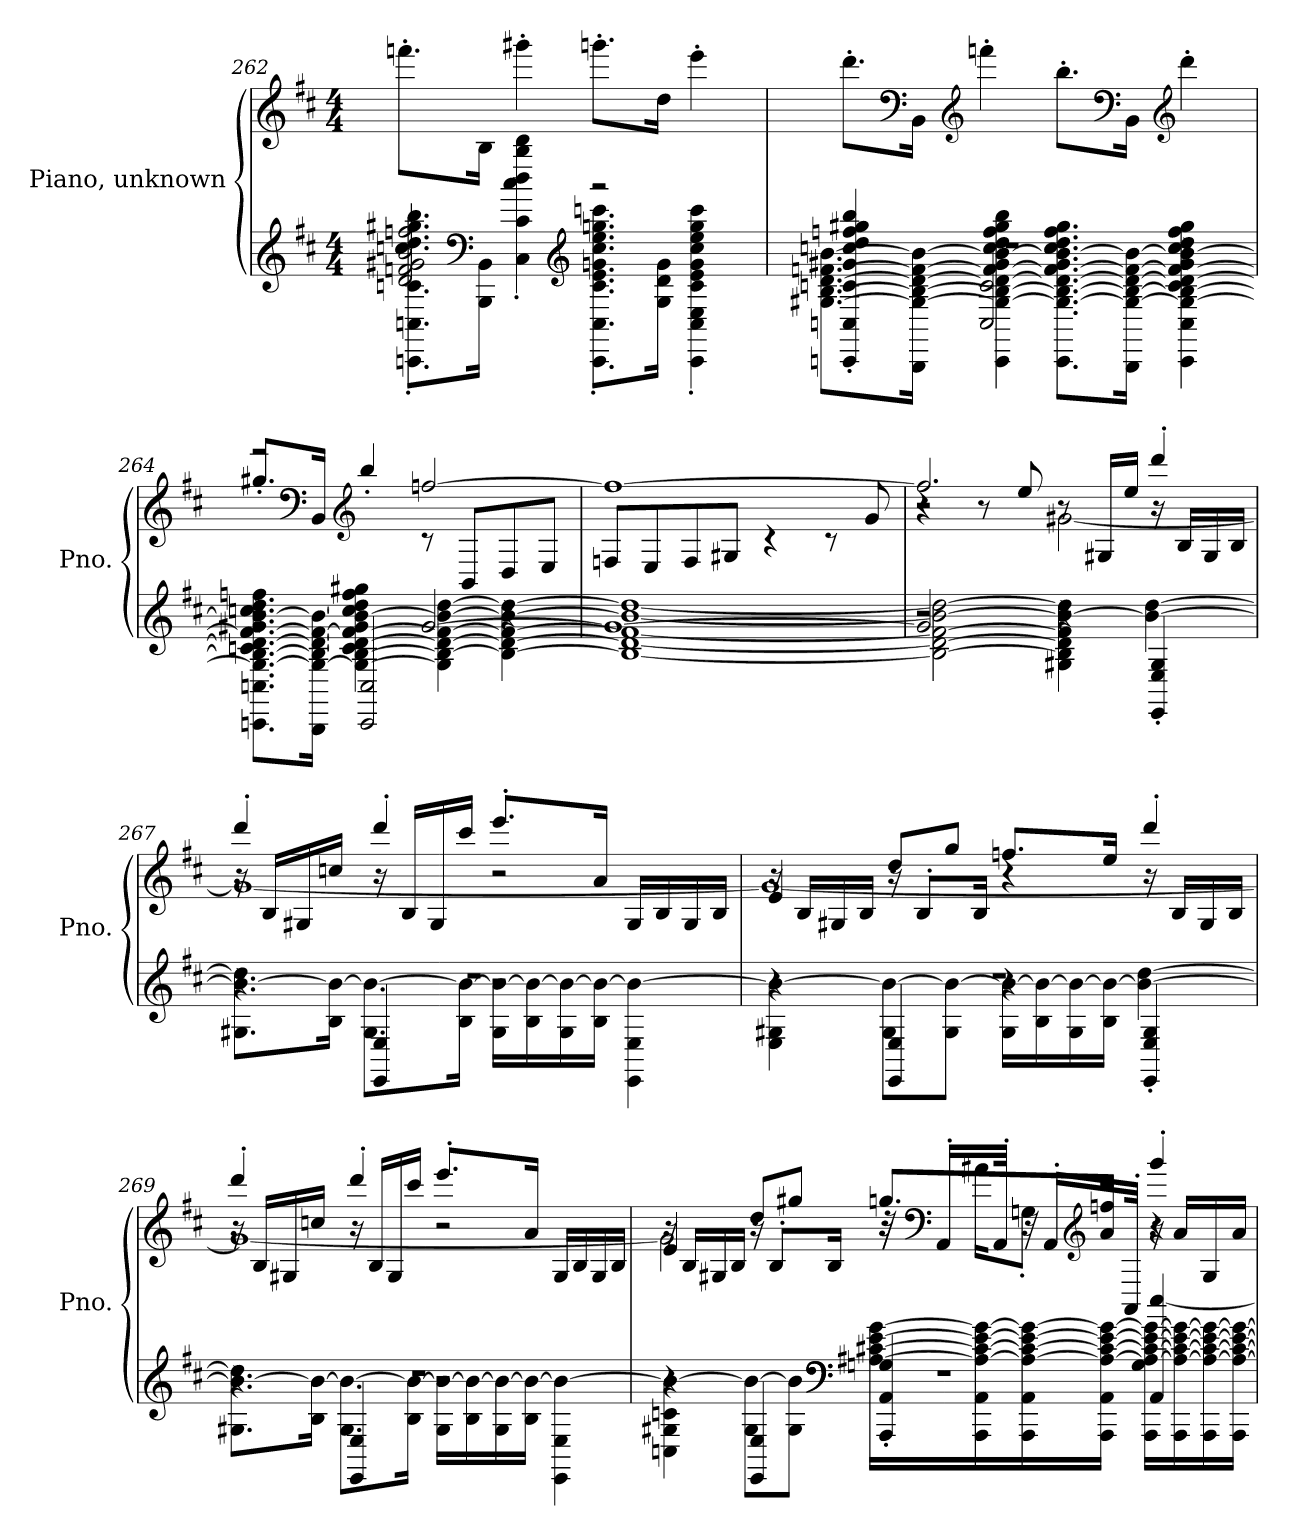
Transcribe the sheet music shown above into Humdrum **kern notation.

**kern	**kern
*part1	*part1
*staff2	*staff1
*I"Piano, unknown	*
*I'Pno.	*
*clefG2	*clefG2
*k[f#c#]	*k[f#c#]
*M4/4	*M4/4
=262	=262
*^	*
2d/ 2fn/ 2g#X/ 2b/ 2ffn/	8.CCn\' 8.Cn\' 8.cn\' 8.ccn\' 8.dd\' 8.gg#X\' 8.bb\'L	8.fffn'\L
*clefF4	*	*
.	16BBB\ 16BB\Jk	16B\Jk
.	4C\' 4c\' 4cc\' 4dd\' 4bb\' 4ddd\'	4ggg#X'\
*clefG2	*	*
2r	8.CC\' 8.C\' 8.c\' 8.e\' 8.gn\' 8.cc\' 8.ee\' 8.ggn\' 8.cccn\'L	8.gggn'\L
.	16G\ 16d\ 16g\Jk	16dd\Jk
.	4CC\' 4C\' 4E\' 4c\' 4e\' 4g\' 4cc\' 4ee\' 4gg\' 4ccc\'	4eee'\
!!LO:PB:g=z
=263	=263	=263
*	*^	*
1r	4CCn/' 4Cn/' 4cn/' 4g#X/' 4ccn/' 4dd/' 4ffn/' 4gg#X/' 4bb/'	[8.G#X\ [8.B\ [8.d\ [8.fn\ [8.b\L	8.ddd'\L
*	*	*	*clefF4
.	.	16BBB\ 16G#\_ 16B\_ 16d\_ 16f\_ 16b\_Jk	16BB\Jk
*	*	*	*clefG2
.	2C/ 2c/	4CC\ 4G#\_ 4B\_ 4d\_ 4f\_ 4g#\ 4b\_ 4cc\ 4dd\ 4ff\ 4gg#\ 4bb\	4fffn'\
.	.	8.CC\ 8.G#\_ 8.B\_ 8.d\_ 8.f\_ 8.g#\ 8.b\_ 8.cc\ 8.dd\ 8.ff\ 8.gg#\L	8.bb'\L
*	*	*	*clefF4
.	.	16BBB\ 16G#\_ 16B\_ 16d\_ 16f\_ 16b\_Jk	16BB\Jk
*	*	*	*clefG2
.	4r	4CC\ 4C\ 4G#\_ 4B\_ 4c\ 4d\_ 4f\_ 4g#\ 4b\_ 4cc\ 4dd\ 4ff\ 4gg#\	4ddd'\
=264	=264	=264	=264
*	*	*	*^
2r	4r	8.CCn\ 8.Cn\ 8.G#\_ 8.B\_ 8.cn\ 8.d\_ 8.f\_ 8.g#X\ 8.b\_ 8.ccn\ 8.dd\ 8.ffn\L	2r	8.gg#X'/L
*	*	*	*clefF4	*
.	.	16BBB\ 16G#\_ 16B\_ 16d\_ 16f\_ 16b\_Jk	.	16BB/Jk
*	*	*	*clefG2	*
.	2CC/ 2C/	4G#\_ 4B\_ 4c\ 4d\_ 4f\_ 4g#\ 4b\_ 4cc\ 4dd\ 4ff\ 4gg#X\	.	4bb'/
[2g#/	.	4G#\] 4B\_ 4d\_ 4f\_ 4b\_ [4dd\	[2ffn/	8r
.	.	.	.	8BB/L
.	4r	4B\_ 4d\_ 4f\_ 4b\_ 4dd\_	.	8D/
.	.	.	.	8E/J
*	*v	*v	*	*
=265	=265	=265	=265
1g#_	1B_ 1d_ 1f_ 1b_ 1dd_	1ff_	8Fn/L
.	.	.	8E/
.	.	.	8F/
.	.	.	8G#X/J
.	.	.	4r
.	.	.	8r
.	.	.	8g/
!!LO:LB:g=z
=266	=266	=266	=266
*	*^	*	*^
2g#/]	2r	2B\_ 2d\_ 2f\_ 2b\_ 2dd\_	2.ff/]	2r	4r
.	.	.	.	.	8r
.	.	.	.	.	8ee/
2r	4r	4G#X\ 4B\] 4d\] 4f\] 4b\_ 4dd\]	.	[2g#X\	8r
.	.	.	.	.	16G#X/LL
.	.	.	.	.	16ee/JJ
.	4EE/' 4E/' 4G#/'	4b\_ [4dd\	4ddd'/	.	16r
.	.	.	.	.	16B/LL
.	.	.	.	.	16G#/
.	.	.	.	.	16B/JJ
=267	=267	=267	=267	=267	=267
1r	4r	8.G#X\ 8.b\_ 8.dd\]L	4ddd'/	1g#_	16r
.	.	.	.	.	16B/LL
.	.	.	.	.	16G#X/
.	.	16B\ 16b\_Jk	.	.	16ccn/JJ
.	4EE/ 4E/	8.G#\ 8.b\_L	4ddd'/	.	16r
.	.	.	.	.	16B/LL
.	.	.	.	.	16G#/
.	.	16B\ 16b\_Jk	.	.	16ccc#/JJ
.	2r	16G#\ 16b\_LL	2r	.	8.eee'/L
.	.	16B\ 16b\_	.	.	.
.	.	16G#\ 16b\_	.	.	.
.	.	16B\ 16b\_JJ	.	.	16a/Jk
.	.	4EE\ 4E\ 4b\_	.	.	16G#/LL
.	.	.	.	.	16B/
.	.	.	.	.	16G#/
.	.	.	.	.	16B/JJ
!!LO:LB:g=z	!!	!!
=268	=268	=268	=268	=268	=268
1r	4r	4E\ 4G#X\ 4b\_	4e/	1g#_	16r
.	.	.	.	.	16B/LL
.	.	.	.	.	16G#X/
.	.	.	.	.	16B/JJ
.	4EE/ 4E/	8G#\ 8b\_L	8dd/L	.	16r
.	.	.	.	.	8B'/L
.	.	8G#\ 8b\_J	8gg/J	.	.
.	.	.	.	.	16B/Jk
.	4r	16G#\ 16b\_LL	4r	.	8.ffn/L
.	.	16B\ 16b\_	.	.	.
.	.	16G#\ 16b\_	.	.	.
.	.	16B\ 16b\_JJ	.	.	16ee/Jk
.	4EE/' 4E/' 4G#/'	4b\_ [4dd\	4ddd'/	.	16r
.	.	.	.	.	16B/LL
.	.	.	.	.	16G#/
.	.	.	.	.	16B/JJ
!!LO:LB:g=z	!!	!!
=269	=269	=269	=269	=269	=269
1r	4r	8.G#X\ 8.b\_ 8.dd\]L	4ddd'/	1g#_	16r
.	.	.	.	.	16B/LL
.	.	.	.	.	16G#X/
.	.	16B\ 16b\_Jk	.	.	16ccn/JJ
.	4EE/ 4E/	8.G#\ 8.b\_L	4ddd'/	.	16r
.	.	.	.	.	16B/LL
.	.	.	.	.	16G#/
.	.	16B\ 16b\_Jk	.	.	16ccc#/JJ
.	2r	16G#\ 16b\_LL	2r	.	8.eee'/L
.	.	16B\ 16b\_	.	.	.
.	.	16G#\ 16b\_	.	.	.
.	.	16B\ 16b\_JJ	.	.	16a/Jk
.	.	4EE\ 4E\ 4b\_	.	.	16G#/LL
.	.	.	.	.	16B/
.	.	.	.	.	16G#/
.	.	.	.	.	16B/JJ
!!LO:LB:g=z	!!	!!
=270	=270	=270	=270	=270	=270
1r	4r	4Cn\ 4G#X\ 4cn\ 4b\_	4e/	2g#\]	16r
.	.	.	.	.	16B/LL
.	.	.	.	.	16G#X/
.	.	.	.	.	16B/JJ
.	4EE/ 4E/	8G#\ 8b\_L	8dd/L	.	16r
.	.	.	.	.	8B'/L
.	.	8G#\ 8b\]J	8gg#X/J	.	.
.	.	.	.	.	16B/Jk
*clefF4	*	*	*	*	*
.	4AAA/' 4AA/' 4Gn/'	[16A#X\ [16c#X\ [16e\ [16g\LL	8.ggn/L	16r	32r
*	*	*	*clefF4	*	*
.	.	.	.	.	16AA'/LL
.	.	16AAA\ 16AA\ 16A#\_ 16c#\_ 16e\_ 16g\_	.	16a#X\KL	.
.	.	.	.	.	32AA'/JJk
.	.	16AAA\ 16AA\ 16A#\_ 16c#\_ 16e\_ 16g\_	.	8Gn'\J	32r
.	.	.	.	.	16AA'/LL
*	*	*	*clefG2	*	*
.	.	16AAA\ 16AA\ 16A#\_ 16c#\_ 16e\_ 16g\_JJ	16a#/ 16ffn/Jk	.	.
.	.	.	.	.	32AA'/JJk
.	4AA/ [4ee/	16AAA\ 16G\ 16A#\_ 16c#\_ 16e\_ 16g\_LL	4ggg'/	4r	16r
.	.	16AAA\ 16A#\_ 16c#\_ 16e\_ 16g\_	.	.	16a#/LL
.	.	16AAA\ 16A#\_ 16c#\_ 16e\_ 16g\_	.	.	16G/
.	.	16AAA\ 16A#\_ 16c#\_ 16e\_ 16g\_JJ	.	.	16a#/JJ
*v	*v	*v	*	*	*
*	*v	*v	*v
=	=
*-	*-
